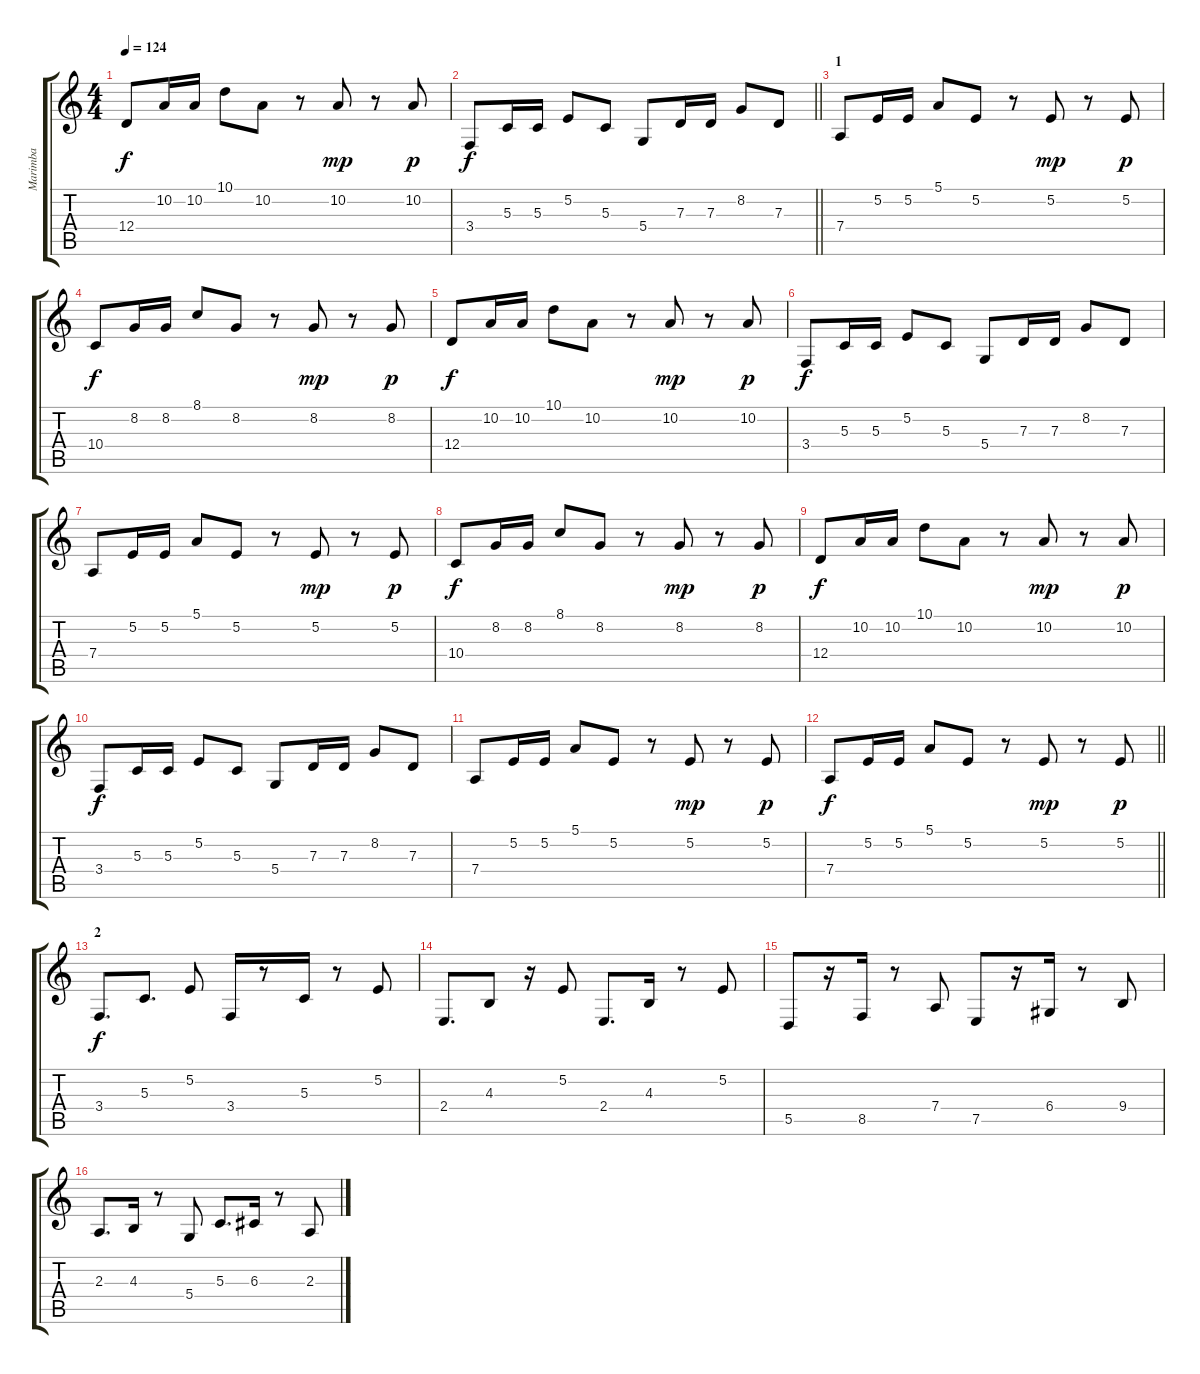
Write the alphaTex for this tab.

\track ("Marimba" "Marimba") {instrument marimba}
\staff {score tabs}
\tuning (E4 B3 G3 D3 A2 E2) {hide}
\ts (4 4)
\tempo 124
\clef g2
\ks c
12.4.8{dy f} 10.2.16 10.2.16 10.1.8 10.2.8 r.8 10.2.8{dy mp} r.8 10.2.8{dy p} |
\barLineRight lightlight
3.4.8{dy f} 5.3.16 5.3.16 5.2.8 5.3.8 5.4.8 7.3.16 7.3.16 8.2.8 7.3.8 |
\section ("" "1")
7.4.8 5.2.16 5.2.16 5.1.8 5.2.8 r.8 5.2.8{dy mp} r.8 5.2.8{dy p} |
10.4.8{dy f} 8.2.16 8.2.16 8.1.8 8.2.8 r.8 8.2.8{dy mp} r.8 8.2.8{dy p} |
12.4.8{dy f} 10.2.16 10.2.16 10.1.8 10.2.8 r.8 10.2.8{dy mp} r.8 10.2.8{dy p} |
3.4.8{dy f} 5.3.16 5.3.16 5.2.8 5.3.8 5.4.8 7.3.16 7.3.16 8.2.8 7.3.8 |
7.4.8 5.2.16 5.2.16 5.1.8 5.2.8 r.8 5.2.8{dy mp} r.8 5.2.8{dy p} |
10.4.8{dy f} 8.2.16 8.2.16 8.1.8 8.2.8 r.8 8.2.8{dy mp} r.8 8.2.8{dy p} |
12.4.8{dy f} 10.2.16 10.2.16 10.1.8 10.2.8 r.8 10.2.8{dy mp} r.8 10.2.8{dy p} |
3.4.8{dy f} 5.3.16 5.3.16 5.2.8 5.3.8 5.4.8 7.3.16 7.3.16 8.2.8 7.3.8 |
7.4.8 5.2.16 5.2.16 5.1.8 5.2.8 r.8 5.2.8{dy mp} r.8 5.2.8{dy p} |
\barLineRight lightlight
7.4.8{dy f} 5.2.16 5.2.16 5.1.8 5.2.8 r.8 5.2.8{dy mp} r.8 5.2.8{dy p} |
\section ("" "2")
3.4.8{d dy f} 5.3.8{d} 5.2.8 3.4.16 r.8 5.3.16 r.8 5.2.8 |
2.4.8{d} 4.3.8 r.16 5.2.8 2.4.8{d} 4.3.16 r.8 5.2.8 |
5.5.8 r.16 8.5.16 r.8 7.4.8 7.5.8 r.16 6.4.16 r.8 9.4.8 |
2.3.8{d} 4.3.16 r.8 5.4.8 5.3.8{d} 6.3.16 r.8 2.3.8
